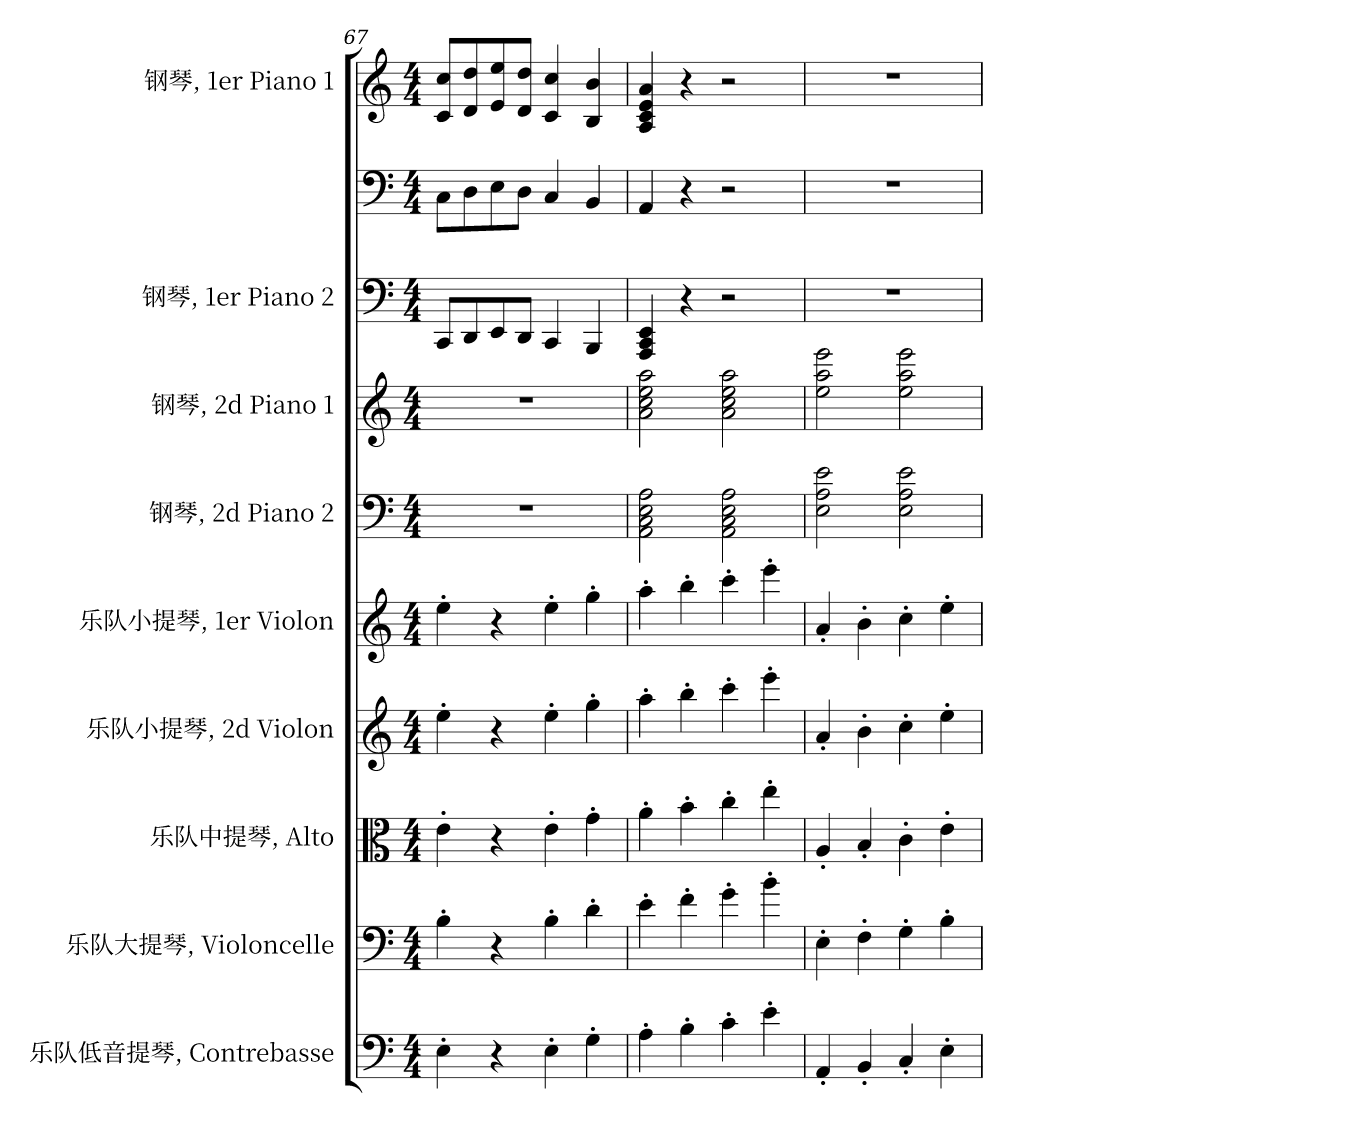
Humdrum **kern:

**kern	**kern	**kern	**kern	**kern	**kern	**kern	**kern	**kern	**kern
*part9	*part8	*part7	*part6	*part5	*part4	*part3	*part2	*part2	*part1
*staff10	*staff9	*staff8	*staff7	*staff6	*staff5	*staff4	*staff3	*staff2	*staff1
*I"乐队低音提琴, Contrebasse	*I"乐队大提琴, Violoncelle	*I"乐队中提琴, Alto	*I"乐队小提琴, 2d Violon	*I"乐队小提琴, 1er Violon	*I"钢琴, 2d Piano 2	*I"钢琴, 2d Piano 1	*I"钢琴, 1er Piano 2	*	*I"钢琴, 1er Piano 1
*I'Cbs.	*	*	*	*	*I'Pno.	*I'Pno.	*I'Pno.	*	*I'Pno.
!!LO:PB:g=z
*clefF4	*clefF4	*clefC3	*clefG2	*clefG2	*clefF4	*clefG2	*clefF4	*clefF4	*clefG2
*ITrd7c12	*	*	*	*	*	*	*	*	*
*k[]	*k[]	*k[]	*k[]	*k[]	*k[]	*k[]	*k[]	*k[]	*k[]
*M4/4	*M4/4	*M4/4	*M4/4	*M4/4	*M4/4	*M4/4	*M4/4	*M4/4	*M4/4
=67	=67	=67	=67	=67	=67	=67	=67	=67	=67
4EE'\	4B'\	4e'\	4ee'\	4ee'\	1r	1r	8CC/L	8C\L	8c/ 8cc/L
.	.	.	.	.	.	.	8DD/	8D\	8d/ 8dd/
4r	4r	4r	4r	4r	.	.	8EE/	8E\	8e/ 8ee/
.	.	.	.	.	.	.	8DD/J	8D\J	8d/ 8dd/J
4EE'\	4B'\	4e'\	4ee'\	4ee'\	.	.	4CC/	4C/	4c/ 4cc/
4GG'\	4d'\	4g'\	4gg'\	4gg'\	.	.	4BBB/	4BB/	4B/ 4b/
=68	=68	=68	=68	=68	=68	=68	=68	=68	=68
4AA'\	4e'\	4a'\	4aa'\	4aa'\	2AA\ 2C\ 2E\ 2A\	2a\ 2cc\ 2ee\ 2aa\	4AAA/ 4CC/ 4EE/	4AA/	4A/ 4c/ 4e/ 4a/
4BB'\	4f'\	4b'\	4bb'\	4bb'\	.	.	4r	4r	4r
4C'\	4g'\	4cc'\	4ccc'\	4ccc'\	2AA\ 2C\ 2E\ 2A\	2a\ 2cc\ 2ee\ 2aa\	2r	2r	2r
4E'\	4b'\	4ee'\	4eee'\	4eee'\	.	.	.	.	.
=69	=69	=69	=69	=69	=69	=69	=69	=69	=69
4AAA'/	4E'\	4A'/	4a'/	4a'/	2E\ 2A\ 2e\	2ee\ 2aa\ 2eee\	1r	1r	1r
4BBB'/	4F'\	4B'/	4b'\	4b'\	.	.	.	.	.
4CC'/	4G'\	4c'\	4cc'\	4cc'\	2E\ 2A\ 2e\	2ee\ 2aa\ 2eee\	.	.	.
4EE'\	4B'\	4e'\	4ee'\	4ee'\	.	.	.	.	.
=	=	=	=	=	=	=	=	=	=
*-	*-	*-	*-	*-	*-	*-	*-	*-	*-
